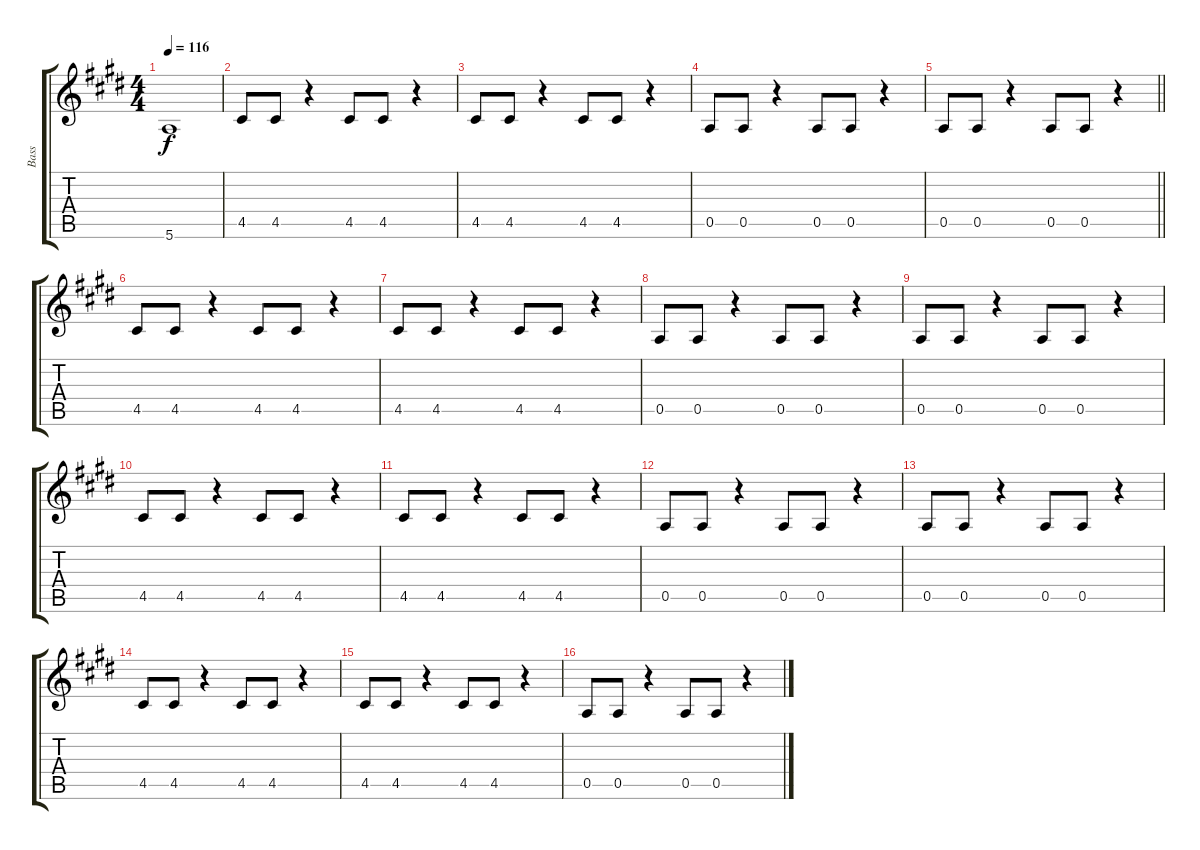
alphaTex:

\track ("Bass" "Bass") {instrument electricbassfinger}
\staff {score tabs}
\tuning (E4 B3 G3 D3 A2 E2) {hide}
\ts (4 4)
\tempo 116
\clef g2
\ks e
5.6.1{dy f} |
4.5.8 4.5.8 r.4 4.5.8 4.5.8 r.4 |
4.5.8 4.5.8 r.4 4.5.8 4.5.8 r.4 |
0.5.8 0.5.8 r.4 0.5.8 0.5.8 r.4 |
\barLineRight lightlight
0.5.8 0.5.8 r.4 0.5.8 0.5.8 r.4 |
4.5.8 4.5.8 r.4 4.5.8 4.5.8 r.4 |
4.5.8 4.5.8 r.4 4.5.8 4.5.8 r.4 |
0.5.8 0.5.8 r.4 0.5.8 0.5.8 r.4 |
0.5.8 0.5.8 r.4 0.5.8 0.5.8 r.4 |
4.5.8 4.5.8 r.4 4.5.8 4.5.8 r.4 |
4.5.8 4.5.8 r.4 4.5.8 4.5.8 r.4 |
0.5.8 0.5.8 r.4 0.5.8 0.5.8 r.4 |
0.5.8 0.5.8 r.4 0.5.8 0.5.8 r.4 |
4.5.8 4.5.8 r.4 4.5.8 4.5.8 r.4 |
4.5.8 4.5.8 r.4 4.5.8 4.5.8 r.4 |
0.5.8 0.5.8 r.4 0.5.8 0.5.8 r.4
